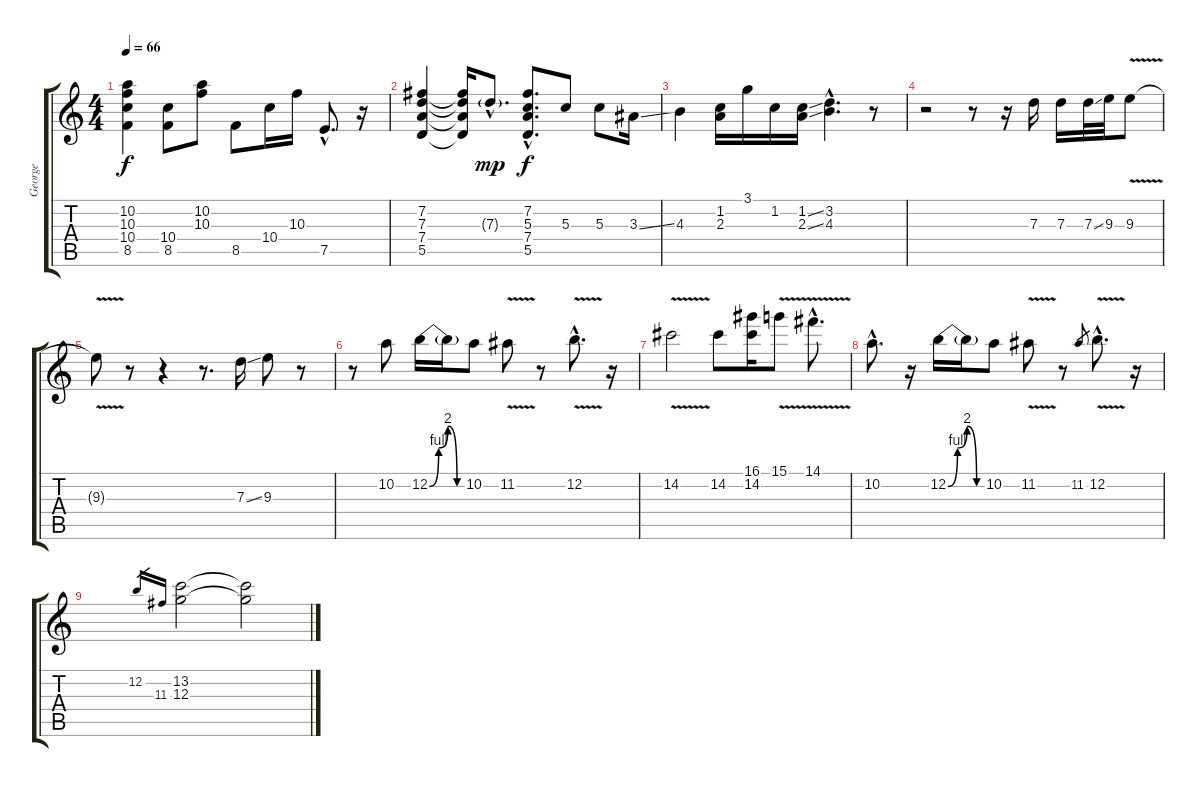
\track ("George" "George") {instrument overdrivenguitar}
\staff {score tabs}
\tuning (E4 B3 G3 D3 A2 E2) {hide}
\ts (4 4)
\tempo 66
\clef g2
\ks c
(10.2 10.3 10.4 8.5).4{dy f} (10.4 8.5).8 (10.2 10.3).8 8.5.8 10.4.16 10.3.16 7.5{hac}.8{d} r.16 |
(7.2 7.3 7.4 5.5).4 (7.2{t} 7.3{t} 7.4{t} 5.5{t}).16 7.3{g hac}.8{d dy mp} (7.2{hac} 5.3{hac} 7.4{hac} 5.5{hac}).8{d dy f} 5.3.8 5.3.8 3.3{ss}.16 |
4.3.4{volume 14} (1.2 2.3).16 3.1.16 1.2.16 (1.2{ss} 2.3{ss}).16 (3.2{hac} 4.3{hac}).4{d} r.8 |
r.2 r.8 r.16 7.3.16 7.3.16 7.3{ss}.32 9.3.32 9.3{v}.8 |
9.3{t}.8 r.8 r.4 r.8{d} 7.3{ss}.16 9.3.8 r.8 |
r.8 10.2.8 12.2{be (custom 0 0 15 4 30 8 45 0 60 0)}.16 12.2{t}.16 10.2.8 11.2{v}.8 r.8 12.2{v hac}.8{d} r.16 |
14.2{v}.2 14.2.8 (16.1 14.2).16 15.1{v}.8 14.1{v hac}.8{d} |
10.2{hac}.8{d} r.16 12.2{be (custom 0 0 15 4 30 8 45 0 60 0)}.16 12.2{t}.16 10.2.8 11.2{v}.8 r.8 11.2.8{gr} 12.2{v hac}.8{d} r.16 |
12.2.16{gr} 11.3.16{gr} (13.2 12.3).2 (13.2{t} 12.3{t}).2
